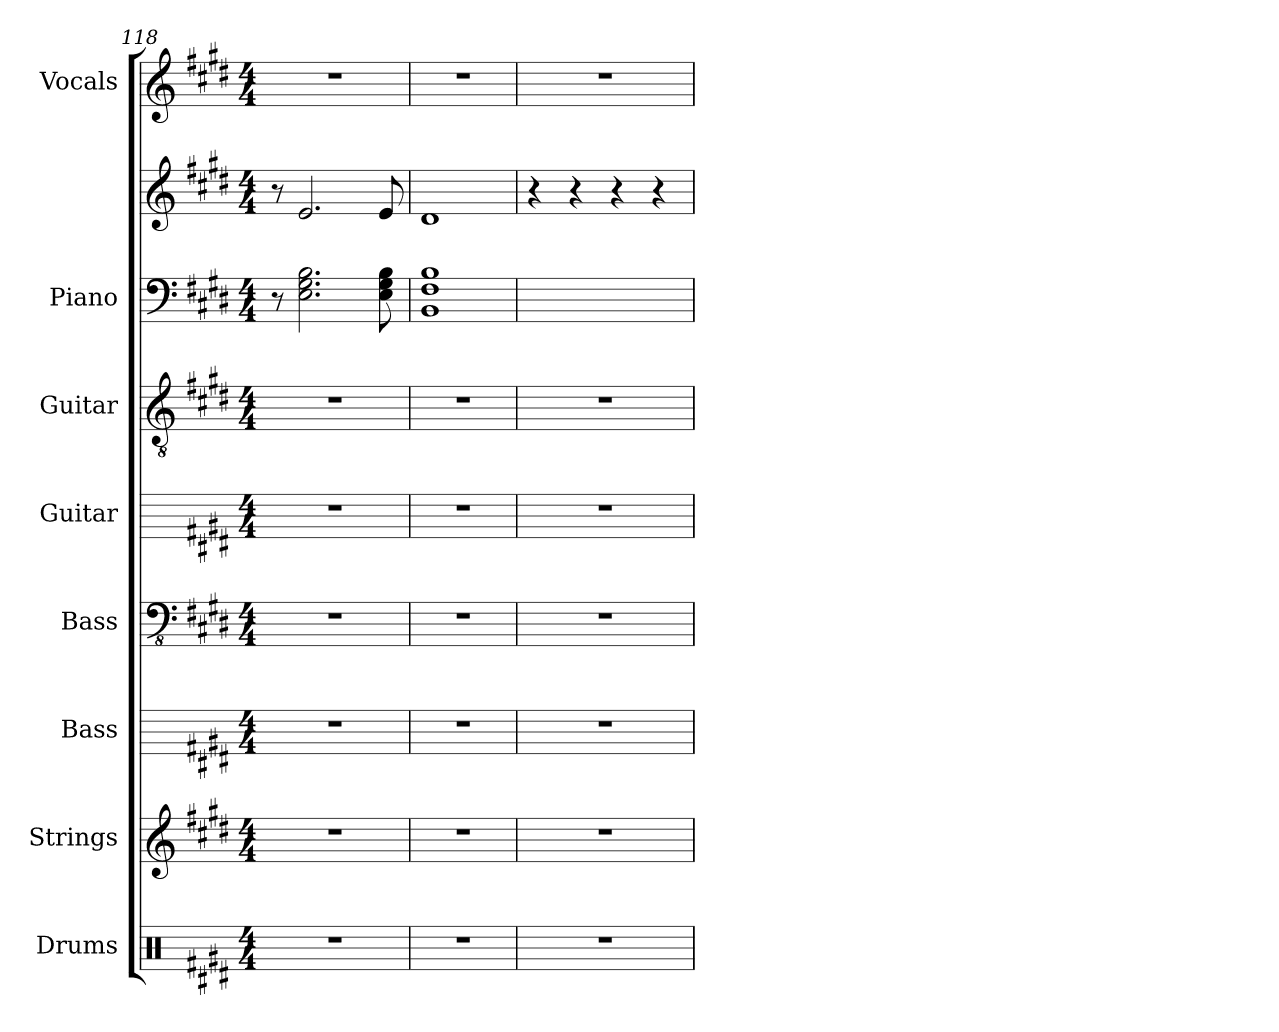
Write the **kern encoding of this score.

**kern	**kern	**kern	**kern	**kern	**kern	**kern	**kern	**kern
*part8	*part7	*part6	*part5	*part4	*part3	*part2	*part2	*part1
*staff9	*staff8	*staff7	*staff6	*staff5	*staff4	*staff3	*staff2	*staff1
*I"Drums	*I"Strings	*I"Bass	*I"Bass	*I"Guitar	*I"Guitar	*I"Piano	*	*I"Vocals
*clefX	*clefG2	*	*clefFv4	*	*clefGv2	*clefF4	*clefG2	*clefG2
*k[f#c#g#d#]	*k[f#c#g#d#]	*k[f#c#g#d#]	*k[f#c#g#d#]	*k[f#c#g#d#]	*k[f#c#g#d#]	*k[f#c#g#d#]	*k[f#c#g#d#]	*k[f#c#g#d#]
*E:	*E:	*E:	*E:	*E:	*E:	*E:	*E:	*E:
*M4/4	*M4/4	*M4/4	*M4/4	*M4/4	*M4/4	*M4/4	*M4/4	*M4/4
=118	=118	=118	=118	=118	=118	=118	=118	=118
1r	1r	1r	1r	1r	1r	8r	8r	1r
.	.	.	.	.	.	2.E 2.G# 2.B	2.e	.
.	.	.	.	.	.	8E 8G# 8B	8e	.
=119	=119	=119	=119	=119	=119	=119	=119	=119
1r	1r	1r	1r	1r	1r	1BB 1F# 1B	1d#	1r
=120	=120	=120	=120	=120	=120	=120	=120	=120
1r	1r	1r	1r	1r	1r	1ryy	4r	1r
.	.	.	.	.	.	.	4r	.
.	.	.	.	.	.	.	4r	.
.	.	.	.	.	.	.	4r	.
=	=	=	=	=	=	=	=	=
*-	*-	*-	*-	*-	*-	*-	*-	*-
